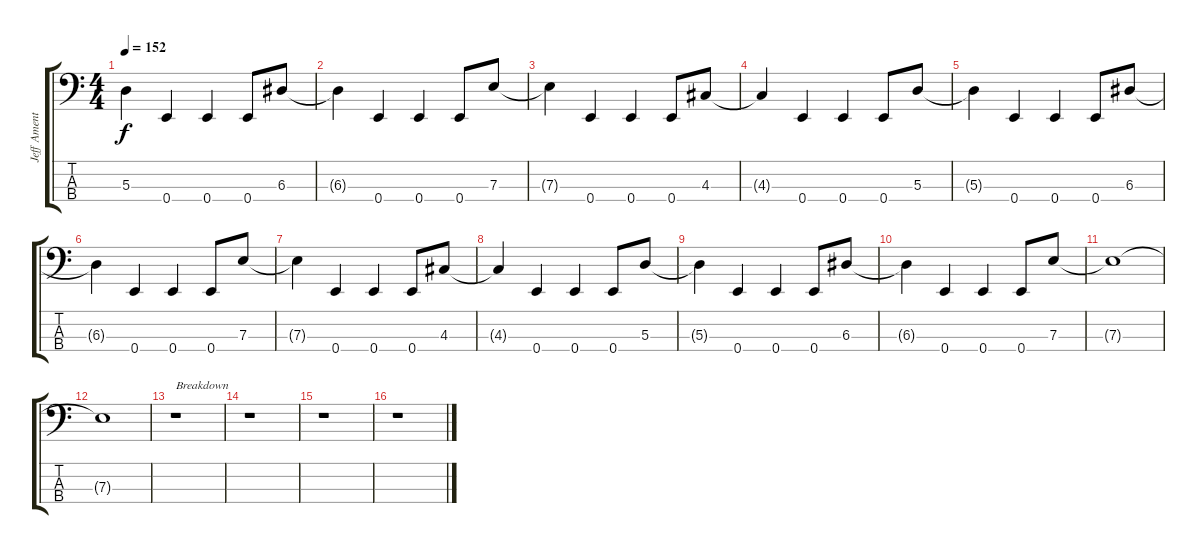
\track ("Jeff Ament" "Jeff Ament") {instrument electricbasspick}
\staff {score tabs}
\tuning (G2 D2 A1 E1) {hide}
\ts (4 4)
\tempo 152
\clef f4
\ks c
5.3{t}.4{dy f} 0.4.4 0.4.4 0.4.8 6.3.8 |
6.3{t}.4 0.4.4 0.4.4 0.4.8 7.3.8 |
7.3{t}.4 0.4.4 0.4.4 0.4.8 4.3.8 |
4.3{t}.4 0.4.4 0.4.4 0.4.8 5.3.8 |
5.3{t}.4 0.4.4 0.4.4 0.4.8 6.3.8 |
6.3{t}.4 0.4.4 0.4.4 0.4.8 7.3.8 |
7.3{t}.4 0.4.4 0.4.4 0.4.8 4.3.8 |
4.3{t}.4 0.4.4 0.4.4 0.4.8 5.3.8 |
5.3{t}.4 0.4.4 0.4.4 0.4.8 6.3.8 |
6.3{t}.4 0.4.4 0.4.4 0.4.8 7.3.8 |
7.3{t}.1 |
7.3{t}.1 |
r.1{txt "Breakdown"} |
r.1 |
r.1 |
r.1
